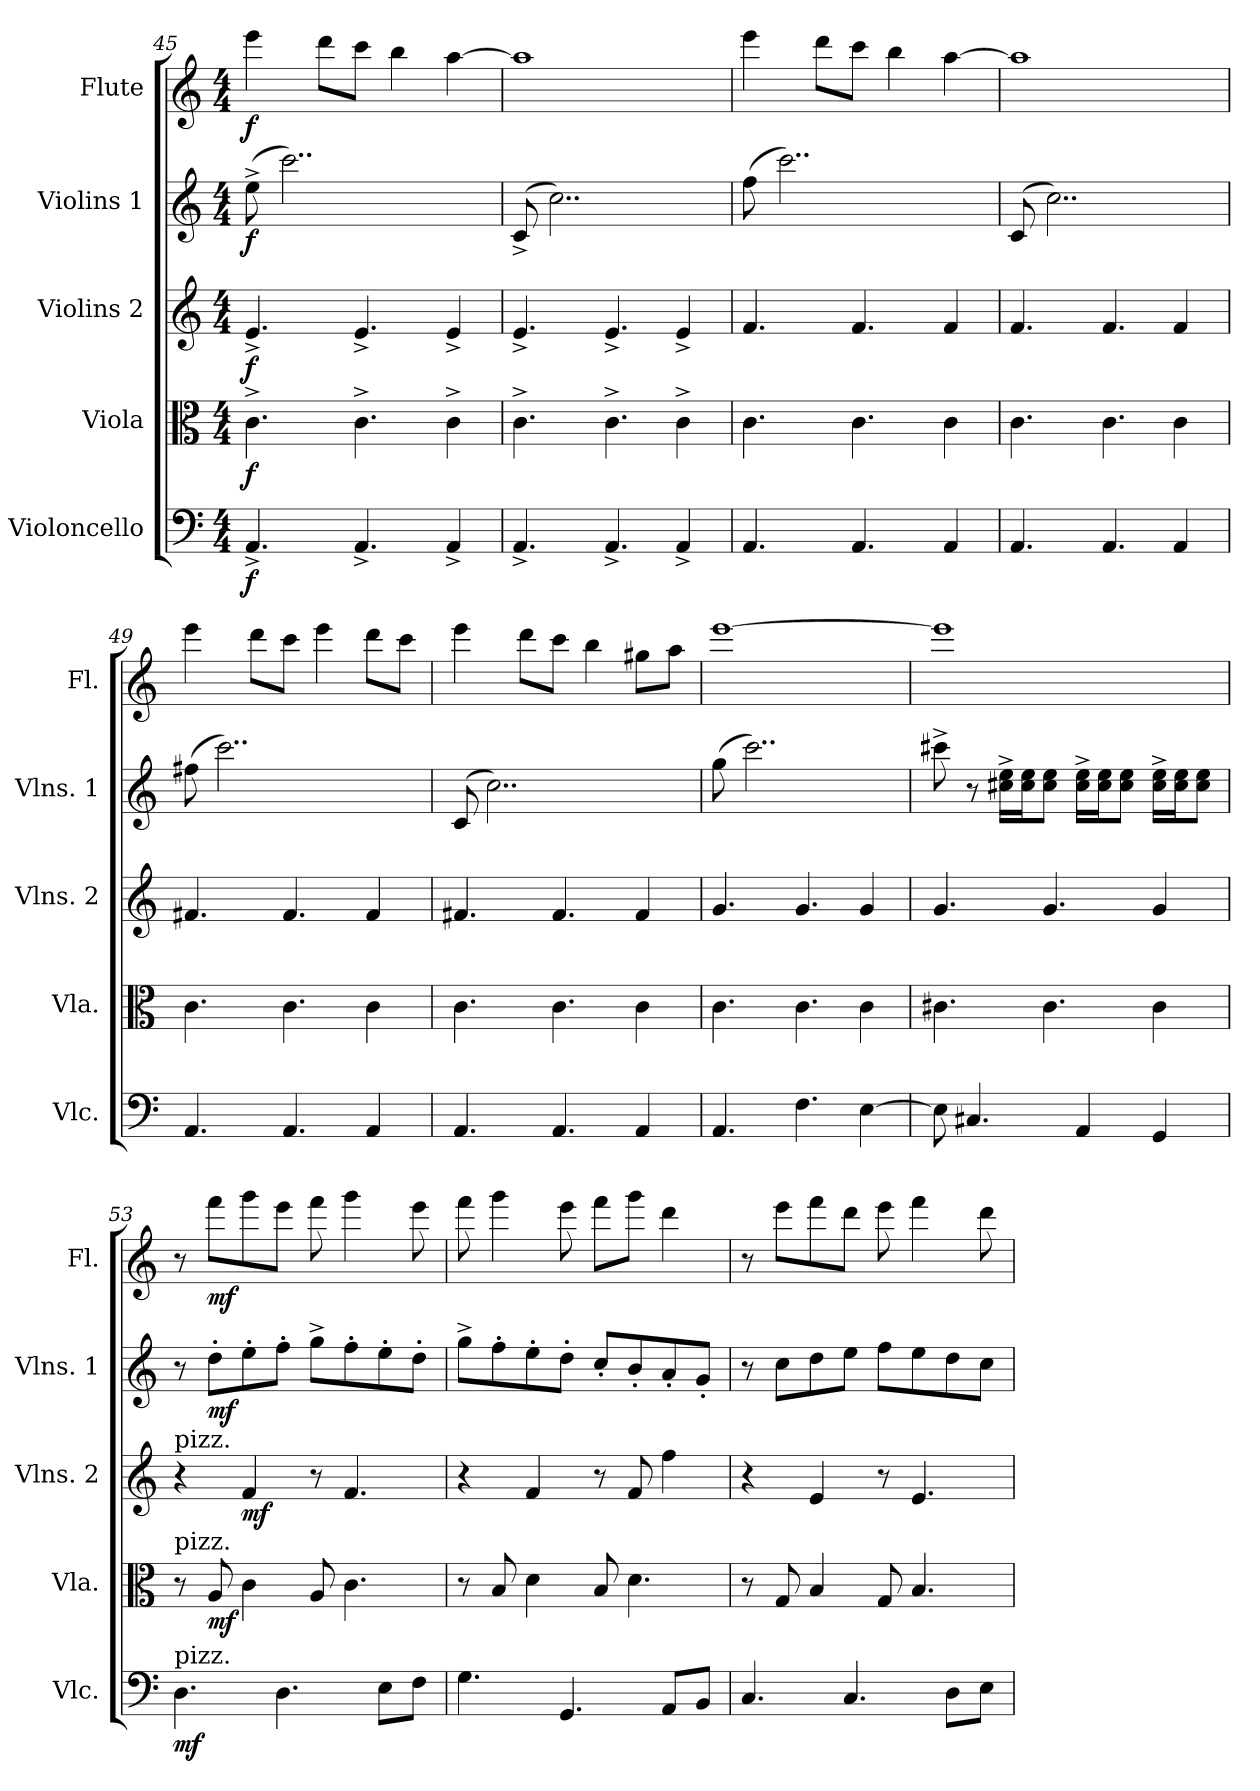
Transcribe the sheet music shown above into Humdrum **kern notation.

**kern	**dynam	**kern	**dynam	**kern	**dynam	**kern	**dynam	**kern	**dynam
*part5	*part5	*part4	*part4	*part3	*part3	*part2	*part2	*part1	*part1
*staff5	*staff5	*staff4	*staff4	*staff3	*staff3	*staff2	*staff2	*staff1	*staff1
*I"Violoncello	*	*I"Viola	*	*I"Violins 2	*	*I"Violins 1	*	*I"Flute	*
*I'Vlc.	*	*I'Vla.	*	*I'Vlns. 2	*	*I'Vlns. 1	*	*I'Fl.	*
*clefF4	*	*clefC3	*	*clefG2	*	*clefG2	*	*clefG2	*
*k[]	*	*k[]	*	*k[]	*	*k[]	*	*k[]	*
*C:	*	*C:	*	*C:	*	*C:	*	*C:	*
*M4/4	*	*M4/4	*	*M4/4	*	*M4/4	*	*M4/4	*
=45	=45	=45	=45	=45	=45	=45	=45	=45	=45
!	!LO:DY:b	!	!LO:DY:b	!	!LO:DY:b	!	!LO:DY:b	!	!LO:DY:b
4.AA^/	f	4.c^\	f	4.e^/	f	(8ee^\	f	4eee\	f
.	.	.	.	.	.	2..ccc\)	.	.	.
.	.	.	.	.	.	.	.	8ddd\L	.
4.AA^/	.	4.c^\	.	4.e^/	.	.	.	8ccc\J	.
.	.	.	.	.	.	.	.	4bb\	.
4AA^/	.	4c^\	.	4e^/	.	.	.	[4aa\	.
=46	=46	=46	=46	=46	=46	=46	=46	=46	=46
4.AA^/	.	4.c^\	.	4.e^/	.	(8c^/	.	1aa]	.
.	.	.	.	.	.	2..cc\)	.	.	.
4.AA^/	.	4.c^\	.	4.e^/	.	.	.	.	.
4AA^/	.	4c^\	.	4e^/	.	.	.	.	.
=47	=47	=47	=47	=47	=47	=47	=47	=47	=47
4.AA/	.	4.c\	.	4.f/	.	(8ff\	.	4eee\	.
.	.	.	.	.	.	2..ccc\)	.	.	.
.	.	.	.	.	.	.	.	8ddd\L	.
4.AA/	.	4.c\	.	4.f/	.	.	.	8ccc\J	.
.	.	.	.	.	.	.	.	4bb\	.
4AA/	.	4c\	.	4f/	.	.	.	[4aa\	.
=48	=48	=48	=48	=48	=48	=48	=48	=48	=48
4.AA/	.	4.c\	.	4.f/	.	(8c/	.	1aa]	.
.	.	.	.	.	.	2..cc\)	.	.	.
4.AA/	.	4.c\	.	4.f/	.	.	.	.	.
4AA/	.	4c\	.	4f/	.	.	.	.	.
=49	=49	=49	=49	=49	=49	=49	=49	=49	=49
4.AA/	.	4.c\	.	4.f#X/	.	(8ff#X\	.	4eee\	.
.	.	.	.	.	.	2..ccc\)	.	.	.
.	.	.	.	.	.	.	.	8ddd\L	.
4.AA/	.	4.c\	.	4.f#/	.	.	.	8ccc\J	.
.	.	.	.	.	.	.	.	4eee\	.
4AA/	.	4c\	.	4f#/	.	.	.	8ddd\L	.
.	.	.	.	.	.	.	.	8ccc\J	.
=50	=50	=50	=50	=50	=50	=50	=50	=50	=50
4.AA/	.	4.c\	.	4.f#X/	.	(8c/	.	4eee\	.
.	.	.	.	.	.	2..cc\)	.	.	.
.	.	.	.	.	.	.	.	8ddd\L	.
4.AA/	.	4.c\	.	4.f#/	.	.	.	8ccc\J	.
.	.	.	.	.	.	.	.	4bb\	.
4AA/	.	4c\	.	4f#/	.	.	.	8gg#X\L	.
.	.	.	.	.	.	.	.	8aa\J	.
!!LO:PB:g=z
=51	=51	=51	=51	=51	=51	=51	=51	=51	=51
4.AA/	.	4.c\	.	4.g/	.	(8gg\	.	[1eee	.
.	.	.	.	.	.	2..ccc\)	.	.	.
4.F\	.	4.c\	.	4.g/	.	.	.	.	.
[4E\	.	4c\	.	4g/	.	.	.	.	.
=52	=52	=52	=52	=52	=52	=52	=52	=52	=52
8E\]	.	4.c#X\	.	4.g/	.	8ccc#X^\	.	1eee]	.
4.C#X/	.	.	.	.	.	8r	.	.	.
.	.	.	.	.	.	16cc#X\^ 16ee\^LL	.	.	.
.	.	.	.	.	.	16cc#\ 16ee\J	.	.	.
.	.	4.c#\	.	4.g/	.	8cc#\ 8ee\J	.	.	.
4AA/	.	.	.	.	.	16cc#\^ 16ee\^LL	.	.	.
.	.	.	.	.	.	16cc#\ 16ee\J	.	.	.
.	.	.	.	.	.	8cc#\ 8ee\J	.	.	.
4GG/	.	4c#\	.	4g/	.	16cc#\^ 16ee\^LL	.	.	.
.	.	.	.	.	.	16cc#\ 16ee\J	.	.	.
.	.	.	.	.	.	8cc#\ 8ee\J	.	.	.
=53	=53	=53	=53	=53	=53	=53	=53	=53	=53
!	!	!	!	!LO:TX:a:t=pizz.	!	!	!	!	!
!	!	!LO:TX:a:t=pizz.	!	!	!	!	!	!	!
!LO:TX:a:t=pizz.	!	!	!	!	!	!	!	!	!
!	!LO:DY:b	!	!	!	!	!	!	!	!
4.D\	mf	8r	.	4r	.	8r	.	8r	.
!	!	!	!LO:DY:b	!	!	!	!LO:DY:b	!	!LO:DY:b
.	.	8A/	mf	.	.	8dd'\L	mf	8fff\L	mf
!	!	!	!	!	!LO:DY:b	!	!	!	!
.	.	4c\	.	4f/	mf	8ee'\	.	8ggg\	.
4.D\	.	.	.	.	.	8ff'\J	.	8eee\J	.
.	.	8A/	.	8r	.	8gg^\L	.	8fff\	.
.	.	4.c\	.	4.f/	.	8ff'\	.	4ggg\	.
8E\L	.	.	.	.	.	8ee'\	.	.	.
8F\J	.	.	.	.	.	8dd'\J	.	8eee\	.
=54	=54	=54	=54	=54	=54	=54	=54	=54	=54
4.G\	.	8r	.	4r	.	8gg^\L	.	8fff\	.
.	.	8B/	.	.	.	8ff'\	.	4ggg\	.
.	.	4d\	.	4f/	.	8ee'\	.	.	.
4.GG/	.	.	.	.	.	8dd'\J	.	8eee\	.
.	.	8B/	.	8r	.	8cc'/L	.	8fff\L	.
.	.	4.d\	.	8f/	.	8b'/	.	8ggg\J	.
8AA/L	.	.	.	4ff\	.	8a'/	.	4ddd\	.
8BB/J	.	.	.	.	.	8g'/J	.	.	.
=55	=55	=55	=55	=55	=55	=55	=55	=55	=55
4.C/	.	8r	.	4r	.	8r	.	8r	.
.	.	8G/	.	.	.	8cc\L	.	8eee\L	.
.	.	4B/	.	4e/	.	8dd\	.	8fff\	.
4.C/	.	.	.	.	.	8ee\J	.	8ddd\J	.
.	.	8G/	.	8r	.	8ff\L	.	8eee\	.
.	.	4.B/	.	4.e/	.	8ee\	.	4fff\	.
8D\L	.	.	.	.	.	8dd\	.	.	.
8E\J	.	.	.	.	.	8cc\J	.	8ddd\	.
=	=	=	=	=	=	=	=	=	=
*-	*-	*-	*-	*-	*-	*-	*-	*-	*-
